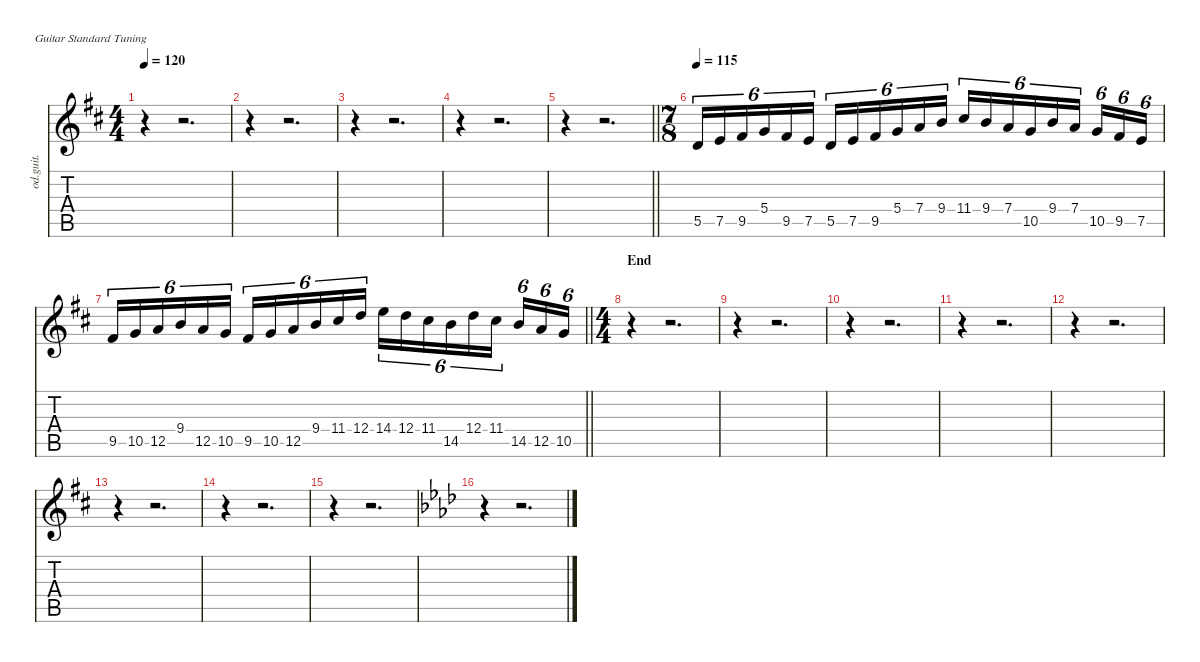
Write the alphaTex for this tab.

\defaultSystemsLayout 4
\hideDynamics
\bracketExtendMode nobrackets
\track ("Jason Dubs" "od.guit.") {instrument overdrivenguitar}
\staff {score tabs}
\tuning (E4 B3 G3 D3 A2 E2)
\ts (4 4)
\tempo 120
\clef g2
\ks bminor
r.4{dy f} r.2{d} |
r.4 r.2{d} |
r.4 r.2{d} |
r.4 r.2{d} |
\barLineRight lightlight
r.4 r.2{d} |
\ts (7 8)
\beaming (8 2 2 2 1)
\tempo 115
5.5{acc forcenatural}.16{tu (6 4)} 7.5{acc forcenatural}.16{tu (6 4)} 9.5{acc #}.16{tu (6 4)} 5.4{acc forcenatural}.16{tu (6 4)} 9.5{acc #}.16{tu (6 4)} 7.5{acc forcenatural}.16{tu (6 4)} 5.5{acc forcenatural}.16{tu (6 4)} 7.5{acc forcenatural}.16{tu (6 4)} 9.5{acc #}.16{tu (6 4)} 5.4{acc forcenatural}.16{tu (6 4)} 7.4{acc forcenatural}.16{tu (6 4)} 9.4{acc forcenatural}.16{tu (6 4)} 11.4{acc #}.16{tu (6 4)} 9.4{acc forcenatural}.16{tu (6 4)} 7.4{acc forcenatural}.16{tu (6 4)} 10.5{acc forcenatural}.16{tu (6 4)} 9.4{acc forcenatural}.16{tu (6 4)} 7.4{acc forcenatural}.16{tu (6 4)} 10.5{acc forcenatural}.16{tu (6 4)} 9.5{acc #}.16{tu (6 4)} 7.5{acc forcenatural}.16{tu (6 4)} |
\barLineRight lightlight
9.5{acc #}.16{tu (6 4)} 10.5{acc forcenatural}.16{tu (6 4)} 12.5{acc forcenatural}.16{tu (6 4)} 9.4{acc forcenatural}.16{tu (6 4)} 12.5{acc forcenatural}.16{tu (6 4)} 10.5{acc forcenatural}.16{tu (6 4)} 9.5{acc #}.16{tu (6 4)} 10.5{acc forcenatural}.16{tu (6 4)} 12.5{acc forcenatural}.16{tu (6 4)} 9.4{acc forcenatural}.16{tu (6 4)} 11.4{acc #}.16{tu (6 4)} 12.4{acc forcenatural}.16{tu (6 4)} 14.4{acc forcenatural}.16{tu (6 4)} 12.4{acc forcenatural}.16{tu (6 4)} 11.4{acc #}.16{tu (6 4)} 14.5{acc forcenatural}.16{tu (6 4)} 12.4{acc forcenatural}.16{tu (6 4)} 11.4{acc #}.16{tu (6 4)} 14.5{acc forcenatural}.16{tu (6 4)} 12.5{acc forcenatural}.16{tu (6 4)} 10.5{acc forcenatural}.16{tu (6 4)} |
\ts (4 4)
\beaming (8 2 2 2 2)
\section ("" "End")
r.4 r.2{d} |
r.4 r.2{d} |
r.4 r.2{d} |
r.4 r.2{d} |
r.4 r.2{d} |
r.4 r.2{d} |
r.4 r.2{d} |
r.4 r.2{d} |
\ks fminor
r.4 r.2{d}
